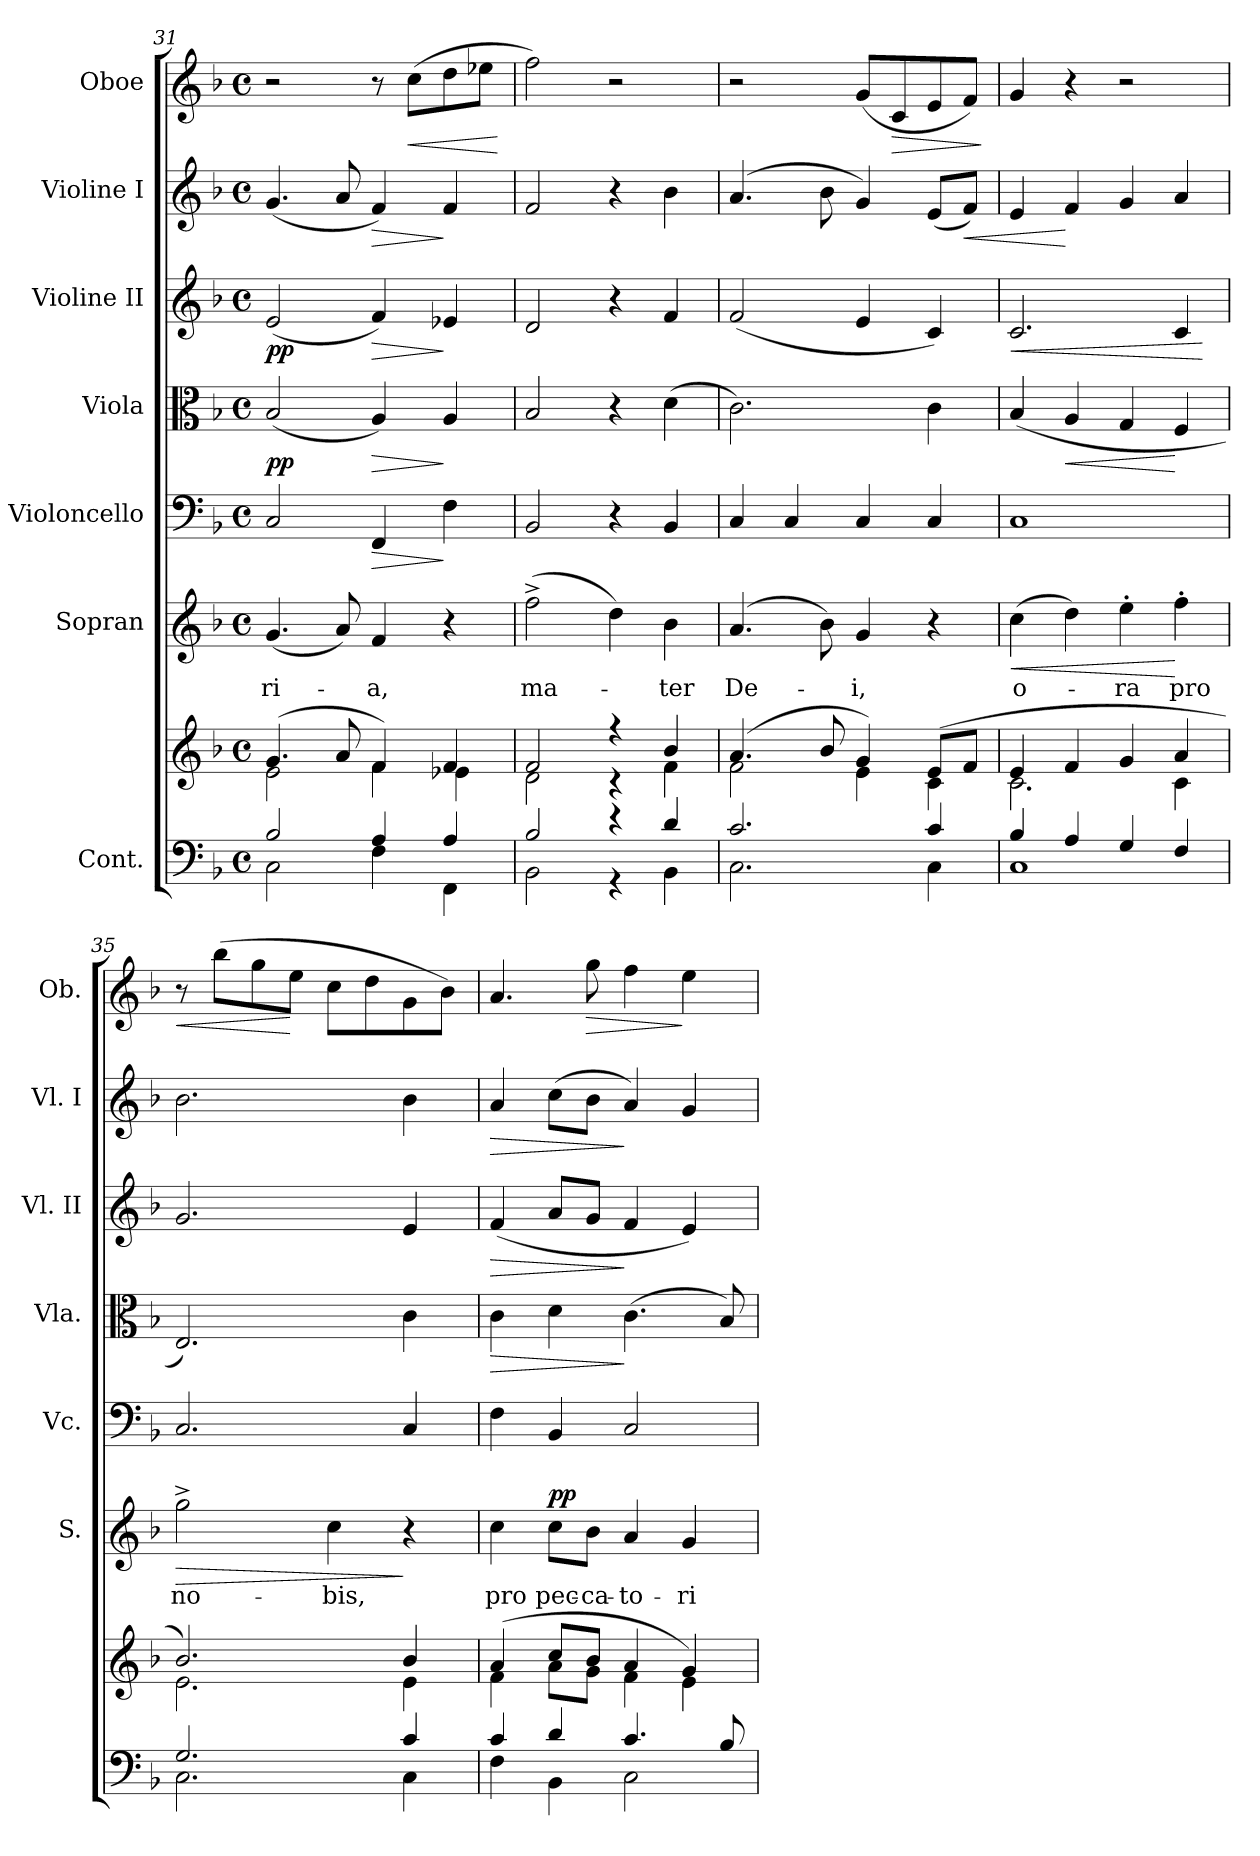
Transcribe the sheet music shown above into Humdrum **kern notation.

**kern	**kern	**kern	**text	**dynam	**kern	**dynam	**kern	**dynam	**kern	**dynam	**kern	**dynam	**kern	**dynam
*part7	*part7	*part6	*part6	*part6	*part5	*part5	*part4	*part4	*part3	*part3	*part2	*part2	*part1	*part1
*staff8	*staff7	*staff6	*staff6	*staff6	*staff5	*staff5	*staff4	*staff4	*staff3	*staff3	*staff2	*staff2	*staff1	*staff1
*I"Cont.	*	*I"Sopran	*	*	*I"Violoncello	*	*I"Viola	*	*I"Violine II	*	*I"Violine I	*	*I"Oboe	*
*	*	*I'S.	*	*	*I'Vc.	*	*I'Vla.	*	*I'Vl. II	*	*I'Vl. I	*	*I'Ob.	*
*clefF4	*clefG2	*clefG2	*	*	*clefF4	*	*clefC3	*	*clefG2	*	*clefG2	*	*clefG2	*
*k[b-]	*k[b-]	*k[b-]	*	*	*k[b-]	*	*k[b-]	*	*k[b-]	*	*k[b-]	*	*k[b-]	*
*F:	*F:	*F:	*	*	*F:	*	*F:	*	*F:	*	*F:	*	*F:	*
*M4/4	*M4/4	*M4/4	*	*	*M4/4	*	*M4/4	*	*M4/4	*	*M4/4	*	*M4/4	*
*met(c)	*met(c)	*met(c)	*	*	*met(c)	*	*met(c)	*	*met(c)	*	*met(c)	*	*met(c)	*
=31	=31	=31	=31	=31	=31	=31	=31	=31	=31	=31	=31	=31	=31	=31
*^	*^	*	*	*	*	*	*	*	*	*	*	*	*	*
!	!	!	!	!	!LO:LY:b	!	!	!	!	!LO:DY:b	!	!LO:DY:b	!	!	!	!
2B-/	2C\	(4.g/	2e\	(<4.g/	-ri-	.	2C/	.	(<2B-/	pp	(<2e/	pp	(<4.g/	.	2r	.
.	.	8a/	.	8a/)	.	.	.	.	.	.	.	.	8a/	.	.	.
!	!	!	!	!	!LO:LY:b	!	!	!LO:HP:b	!	!LO:HP:b	!	!LO:HP:b	!	!LO:HP:b	!	!
4A/	4F\	4f/)	4f\	4f/	-a,	.	4FF/	>	4A/)	>	4f/)	>	4f/)	>	8r	.
!	!	!	!	!	!	!	!	!	!	!	!	!	!	!	!	!LO:HP:b
.	.	.	.	.	.	.	.	.	.	.	.	.	.	.	(>8cc\L	<
4A/	4FF\	4f/	4e-X\	4r	.	.	4F\	]	4A/	]	4e-X/	]	4f/	]	8dd\	.
.	.	.	.	.	.	.	.	.	.	.	.	.	.	.	8ee-X\J	.
*v	*v	*	*	*	*	*	*	*	*	*	*	*	*	*	*	*
*	*v	*v	*	*	*	*	*	*	*	*	*	*	*	*	*
.	.	.	.	.	.	.	.	.	.	.	.	.	.	[
!!LO:PB:g=z
=32	=32	=32	=32	=32	=32	=32	=32	=32	=32	=32	=32	=32	=32	=32
*^	*^	*	*	*	*	*	*	*	*	*	*	*	*	*
!	!	!	!	!	!LO:LY:b	!	!	!	!	!	!	!	!	!	!	!
2B-/	2BB-\	2f/	2d\	(>2ff^>\	ma-	.	2BB-/	.	2B-/	.	2d/	.	2f/	.	2ff\)	.
4r	4r	4r	4r	4dd\)	.	.	4r	.	4r	.	4r	.	4r	.	2r	.
!	!	!	!	!	!LO:LY:b	!	!	!	!	!	!	!	!	!	!	!
4d/	4BB-\	4b-/	4f\	4b-\	-ter	.	4BB-/	.	(>4d\	.	4f/	.	4b-\	.	.	.
=33	=33	=33	=33	=33	=33	=33	=33	=33	=33	=33	=33	=33	=33	=33	=33	=33
!	!	!	!	!	!LO:LY:b	!	!	!	!	!	!	!	!	!	!	!
2.c/	2.C\	(4.a/	2f\	(4.a/	De-	.	4C/	.	2.c\)	.	(<2f/	.	(4.a/	.	2r	.
.	.	.	.	.	.	.	4C/	.	.	.	.	.	.	.	.	.
.	.	8b-/	.	8b-\)	.	.	.	.	.	.	.	.	8b-\	.	.	.
!	!	!	!	!	!LO:LY:b	!	!	!	!	!	!	!	!	!	!	!
.	.	4g/)	4e\	4g/	-i,	.	4C/	.	.	.	4e/	.	4g/)	.	(<8g/L	.
!	!	!	!	!	!	!	!	!	!	!	!	!	!	!	!	!LO:HP:b
.	.	.	.	.	.	.	.	.	.	.	.	.	.	.	8c/	>
4c/	4C\	(>8e/L	4c\	4r	.	.	4C/	.	4c\	.	4c/)	.	(<8e/L	.	8e/	.
!	!	!	!	!	!	!	!	!	!	!	!	!	!	!LO:HP:b	!	!
.	.	8f/J	.	.	.	.	.	.	.	.	.	.	8f/J)	<	8f/J)	.
*v	*v	*	*	*	*	*	*	*	*	*	*	*	*	*	*	*
*	*v	*v	*	*	*	*	*	*	*	*	*	*	*	*	*
.	.	.	.	.	.	.	.	.	.	.	.	.	.	]
=34	=34	=34	=34	=34	=34	=34	=34	=34	=34	=34	=34	=34	=34	=34
*^	*^	*	*	*	*	*	*	*	*	*	*	*	*	*
!	!	!	!	!	!LO:LY:b	!LO:HP:b	!	!	!	!	!	!LO:HP:b	!	!	!	!
4B-/	1C	4e/	2.c\	(>4cc\	o-	<	1C	.	(<4B-/	.	2.c/	<	4e/	.	4g/	.
!	!	!	!	!	!	!	!	!	!	!LO:HP:b	!	!	!	!	!	!
4A/	.	4f/	.	4dd\)	.	.	.	.	4A/	<	.	.	4f/	[	4r	.
!	!	!	!	!	!LO:LY:b	!	!	!	!	!	!	!	!	!	!	!
4G/	.	4g/	.	4ee'>\	-ra	.	.	.	4G/	.	.	.	4g/	.	2r	.
!	!	!	!	!	!LO:LY:b	!	!	!	!	!	!	!	!	!	!	!
4F/	.	4a/	4c\	4ff'>\	pro	[	.	.	4F/	[	4c/	.	4a/	.	.	.
*v	*v	*	*	*	*	*	*	*	*	*	*	*	*	*	*	*
*	*v	*v	*	*	*	*	*	*	*	*	*	*	*	*	*
.	.	.	.	.	.	.	.	.	.	[	.	.	.	.
=35	=35	=35	=35	=35	=35	=35	=35	=35	=35	=35	=35	=35	=35	=35
*^	*^	*	*	*	*	*	*	*	*	*	*	*	*	*
!	!	!	!	!	!LO:LY:b	!LO:HP:b	!	!	!	!	!	!	!	!	!	!LO:HP:b
2.G/	2.C\	2.b-/)	2.e\	2gg^>\	no-	>	2.C/	.	2.E/)	.	2.g/	.	2.b-\	.	8r	<
.	.	.	.	.	.	.	.	.	.	.	.	.	.	.	(>8bb-\L	.
.	.	.	.	.	.	.	.	.	.	.	.	.	.	.	8gg\	.
.	.	.	.	.	.	.	.	.	.	.	.	.	.	.	8ee\J	[
!	!	!	!	!	!LO:LY:b	!	!	!	!	!	!	!	!	!	!	!
.	.	.	.	4cc\	-bis,	.	.	.	.	.	.	.	.	.	8cc\L	.
.	.	.	.	.	.	.	.	.	.	.	.	.	.	.	8dd\	.
4c/	4C\	4b-/	4e\	4r	.	]	4C/	.	4c\	.	4e/	.	4b-\	.	8g\	.
.	.	.	.	.	.	.	.	.	.	.	.	.	.	.	8b-\J)	.
=36	=36	=36	=36	=36	=36	=36	=36	=36	=36	=36	=36	=36	=36	=36	=36	=36
!	!	!	!	!	!LO:LY:b	!	!	!	!	!LO:HP:b	!	!LO:HP:b	!	!LO:HP:b	!	!
4c/	4F\	(4a/	4f\	4cc\	pro	.	4F\	.	4c\	>	(<4f/	>	4a/	>	4.a/	.
!	!	!	!	!	!LO:LY:b	!LO:DY:a	!	!	!	!	!	!	!	!	!	!
4d/	4BB-\	8cc/L	8a\L	8cc\L	pec-	pp	4BB-/	.	4d\	.	8a/L	.	(>8cc\L	.	.	.
!	!	!	!	!	!LO:LY:b	!	!	!	!	!	!	!	!	!	!	!LO:HP:b
.	.	8b-/J	8g\J	8b-\J	-ca-	.	.	.	.	.	8g/J	.	8b-\J	.	8gg\	>
!	!	!	!	!	!LO:LY:b	!	!	!	!	!	!	!	!	!	!	!
4.c/	2C\	4a/	4f\	4a/	-to-	.	2C/	.	(>4.c\	]	4f/	]	4a/)	]	4ff\	.
!	!	!	!	!	!LO:LY:b	!	!	!	!	!	!	!	!	!	!	!
.	.	4g/)	4e\	4g/	-ri-	.	.	.	.	.	4e/)	.	4g/	.	4ee\	]
8B-/	.	.	.	.	.	.	.	.	8B-/)	.	.	.	.	.	.	.
*v	*v	*	*	*	*	*	*	*	*	*	*	*	*	*	*	*
*	*v	*v	*	*	*	*	*	*	*	*	*	*	*	*	*
=	=	=	=	=	=	=	=	=	=	=	=	=	=	=
*-	*-	*-	*-	*-	*-	*-	*-	*-	*-	*-	*-	*-	*-	*-
